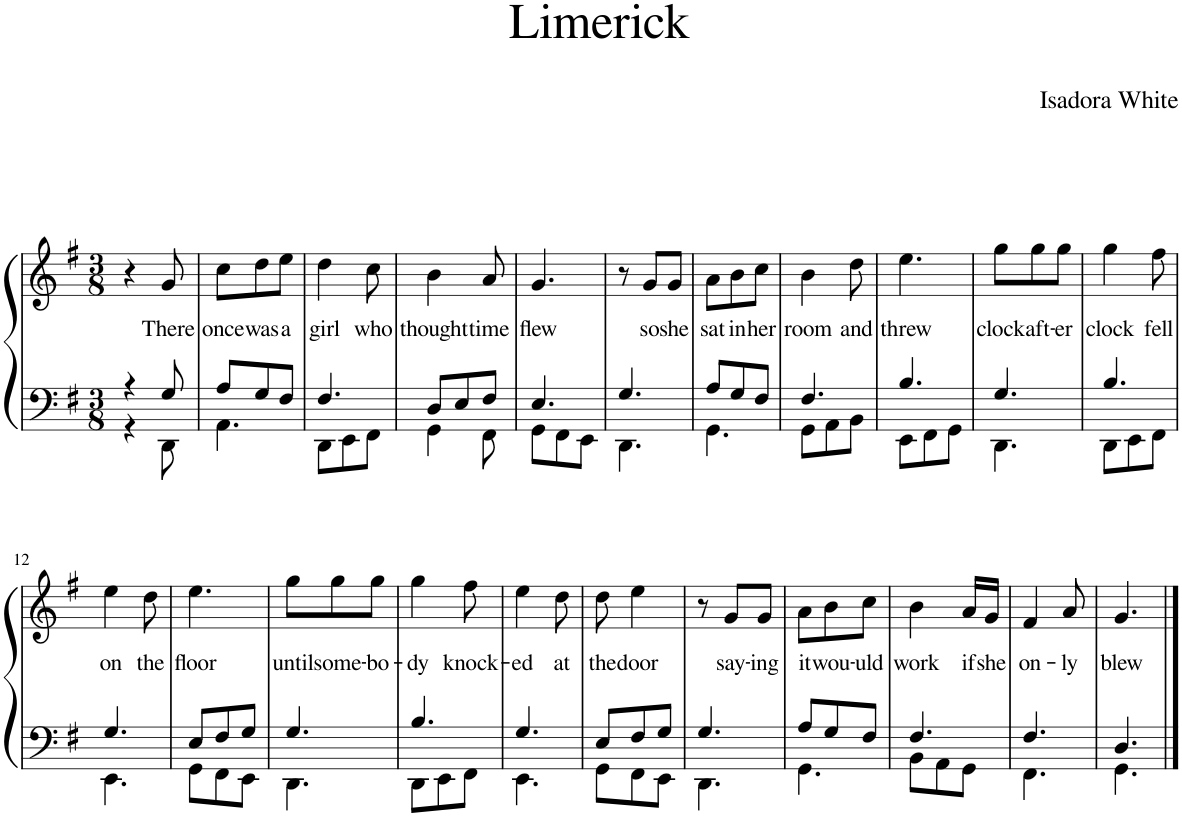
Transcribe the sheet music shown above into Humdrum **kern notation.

**kern	**kern	**text
*part1	*part1	*part1
*staff2	*staff1	*staff1
*I"Piano	*	*
*I'Pno.	*	*
*clefF4	*clefG2	*
*k[f#]	*k[f#]	*
*M3/8	*M3/8	*
=1	=1	=1
*^	*	*
4r	4r	4r	.
!	!	!	!LO:LY:b
8G/	8DD\	8g/	There
=2	=2	=2	=2
!	!	!	!LO:LY:b
8A/L	4.AA\	8cc\L	once
!	!	!	!LO:LY:b
8G/	.	8dd\	was
!	!	!	!LO:LY:b
8F#/J	.	8ee\J	a
=3	=3	=3	=3
!	!	!	!LO:LY:b
4.F#/	8DD\L	4dd\	girl
.	8EE\	.	.
!	!	!	!LO:LY:b
.	8FF#\J	8cc\	who
=4	=4	=4	=4
!	!	!	!LO:LY:b
8D/L	4GG\	4b\	thought
8E/	.	.	.
!	!	!	!LO:LY:b
8F#/J	8FF#\	8a/	time
=5	=5	=5	=5
!	!	!	!LO:LY:b
4.E/	8GG\L	4.g/	flew
.	8FF#\	.	.
.	8EE\J	.	.
=6	=6	=6	=6
4.G/	4.DD\	8r	.
!	!	!	!LO:LY:b
.	.	8g/L	so
!	!	!	!LO:LY:b
.	.	8g/J	she
=7	=7	=7	=7
!	!	!	!LO:LY:b
8A/L	4.GG\	8a\L	sat
!	!	!	!LO:LY:b
8G/	.	8b\	in
!	!	!	!LO:LY:b
8F#/J	.	8cc\J	her
=8	=8	=8	=8
!	!	!	!LO:LY:b
4.F#/	8GG\L	4b\	room
.	8AA\	.	.
!	!	!	!LO:LY:b
.	8BB\J	8dd\	and
=9	=9	=9	=9
!	!	!	!LO:LY:b
4.B/	8EE\L	4.ee\	threw
.	8FF#\	.	.
.	8GG\J	.	.
=10	=10	=10	=10
!	!	!	!LO:LY:b
4.G/	4.DD\	8gg\L	clock
!	!	!	!LO:LY:b
.	.	8gg\	aft-
!	!	!	!LO:LY:b
.	.	8gg\J	-er
=11	=11	=11	=11
!	!	!	!LO:LY:b
4.B/	8DD\L	4gg\	clock
.	8EE\	.	.
!	!	!	!LO:LY:b
.	8FF#\J	8ff#\	fell
!!LO:LB:g=z
=12	=12	=12	=12
!	!	!	!LO:LY:b
4.G/	4.EE\	4ee\	on
!	!	!	!LO:LY:b
.	.	8dd\	the
=13	=13	=13	=13
!	!	!	!LO:LY:b
8E/L	8GG\L	4.ee\	floor
8F#/	8FF#\	.	.
8G/J	8EE\J	.	.
=14	=14	=14	=14
!	!	!	!LO:LY:b
4.G/	4.DD\	8gg\L	until
!	!	!	!LO:LY:b
.	.	8gg\	some-
!	!	!	!LO:LY:b
.	.	8gg\J	-bo-
=15	=15	=15	=15
!	!	!	!LO:LY:b
4.B/	8DD\L	4gg\	-dy
.	8EE\	.	.
!	!	!	!LO:LY:b
.	8FF#\J	8ff#\	knock-
=16	=16	=16	=16
!	!	!	!LO:LY:b
4.G/	4.EE\	4ee\	-ed
!	!	!	!LO:LY:b
.	.	8dd\	at
=17	=17	=17	=17
!	!	!	!LO:LY:b
8E/L	8GG\L	8dd\	the
!	!	!	!LO:LY:b
8F#/	8FF#\	4ee\	door
8G/J	8EE\J	.	.
=18	=18	=18	=18
4.G/	4.DD\	8r	.
!	!	!	!LO:LY:b
.	.	8g/L	say-
!	!	!	!LO:LY:b
.	.	8g/J	-ing
=19	=19	=19	=19
!	!	!	!LO:LY:b
8A/L	4.GG\	8a\L	it
!	!	!	!LO:LY:b
8G/	.	8b\	wou-
!	!	!	!LO:LY:b
8F#/J	.	8cc\J	-uld
=20	=20	=20	=20
!	!	!	!LO:LY:b
4.F#/	8BB\L	4b\	work
.	8AA\	.	.
!	!	!	!LO:LY:b
.	8GG\J	16a/LL	if
!	!	!	!LO:LY:b
.	.	16g/JJ	she
=21	=21	=21	=21
!	!	!	!LO:LY:b
4.F#/	4.FF#\	4f#/	on-
!	!	!	!LO:LY:b
.	.	8a/	-ly
=22	=22	=22	=22
!	!	!	!LO:LY:b
4.D/	4.GG\	4.g/	blew
*v	*v	*	*
==	==	==
*-	*-	*-
